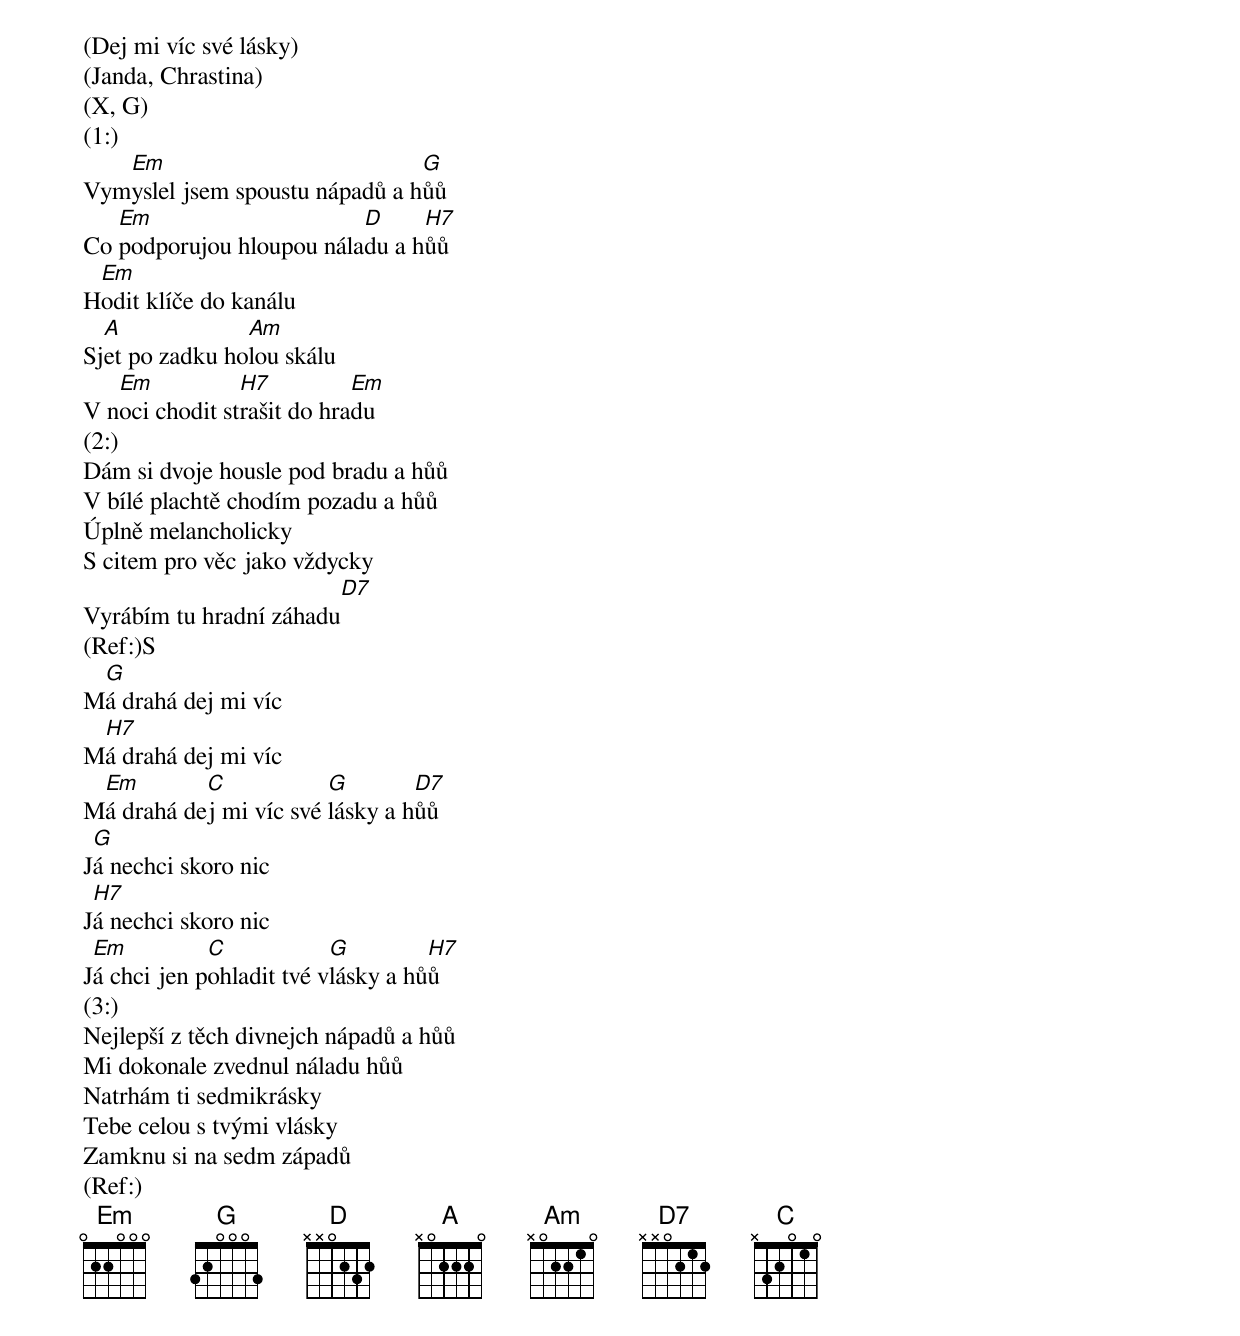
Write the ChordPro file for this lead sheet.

(Dej mi víc své lásky)
(Janda, Chrastina)
(X, G)
(1:)
Vym[Em]yslel jsem spoustu nápadů a h[G]ůů
Co [Em]podporujou hloupou nála[D]du a h[H7]ůů
H[Em]odit klíče do kanálu
Sj[A]et po zadku ho[Am]lou skálu
V n[Em]oci chodit st[H7]rašit do hra[Em]du
(2:)
Dám si dvoje housle pod bradu a hůů
V bílé plachtě chodím pozadu a hůů
Úplně melancholicky
S citem pro věc jako vždycky
Vyrábím tu hradní záhadu[D7]
(Ref:)S
M[G]á drahá dej mi víc
M[H7]á drahá dej mi víc
M[Em]á drahá de[C]j mi víc své [G]lásky a h[D7]ůů
J[G]á nechci skoro nic
J[H7]á nechci skoro nic
J[Em]á chci jen p[C]ohladit tvé v[G]lásky a hů[H7]ů
(3:)
Nejlepší z těch divnejch nápadů a hůů
Mi dokonale zvednul náladu hůů
Natrhám ti sedmikrásky
Tebe celou s tvými vlásky
Zamknu si na sedm západů
(Ref:)
